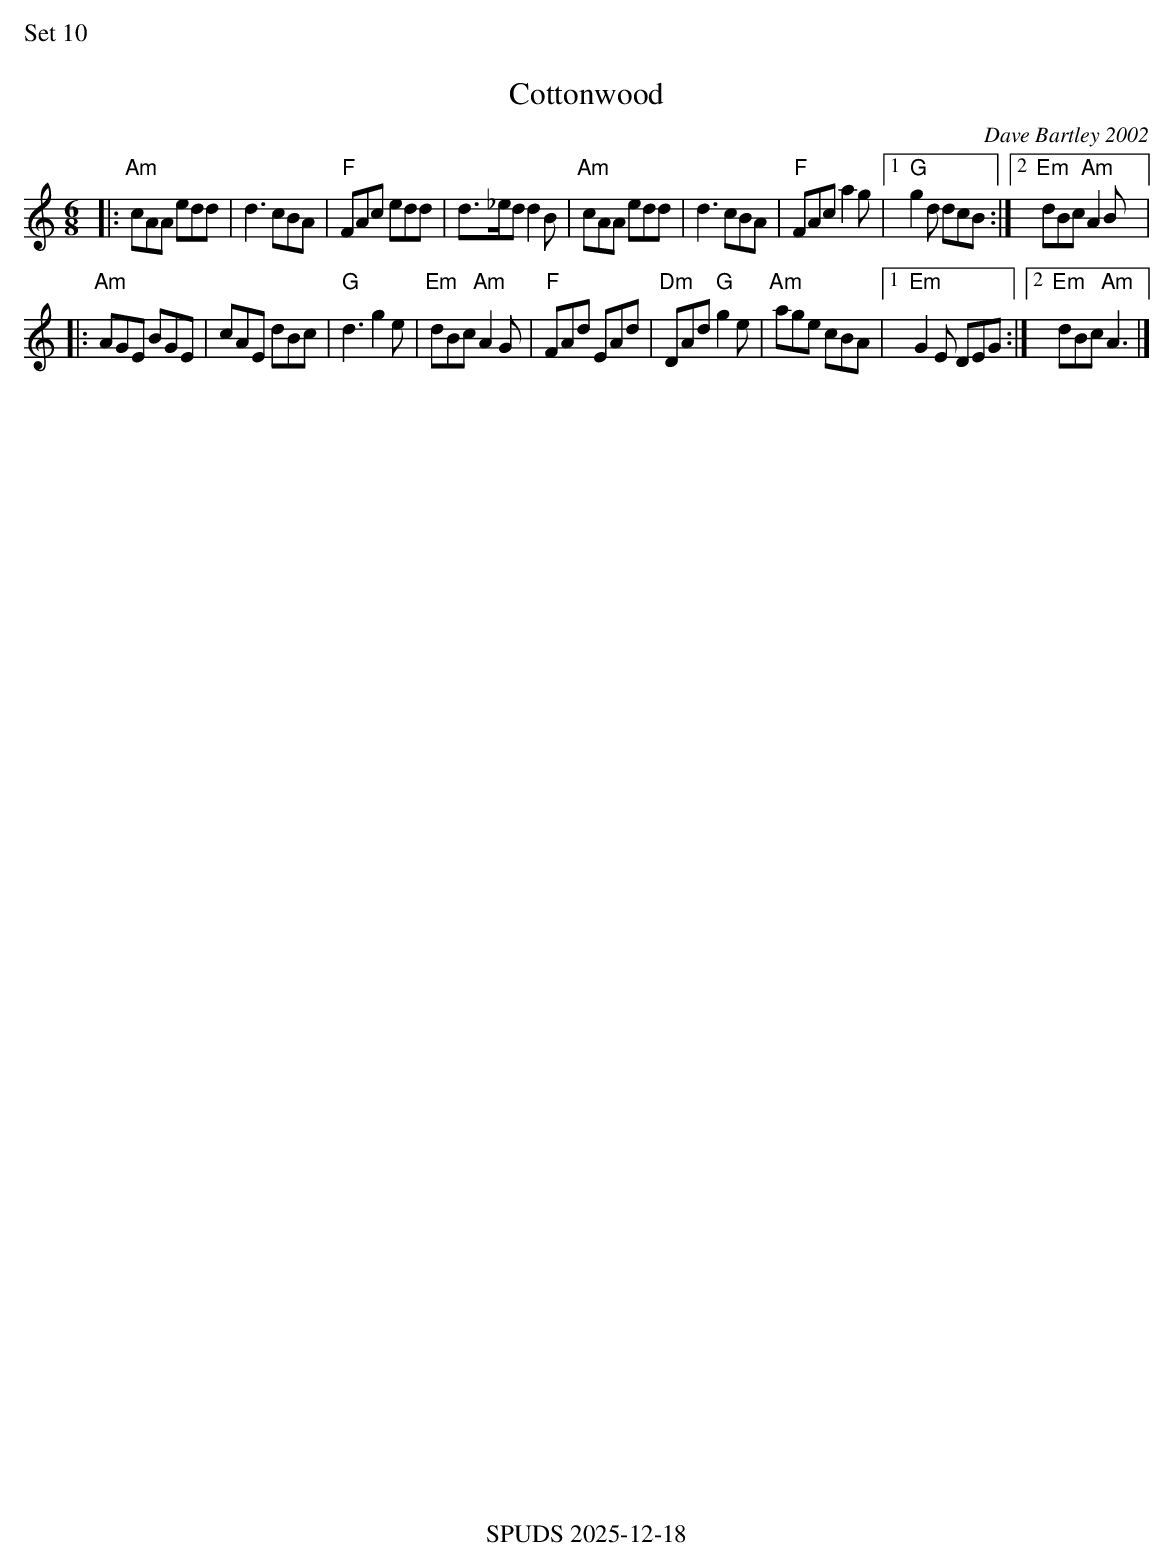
X:1
%%text Set 10
T: Cottonwood
C: Dave Bartley 2002
M:6/8
K:Am
K:Am
M:6/8
L:1/16
|:"Am"c2A2A2 e2d2d2 | d6 c2B2A2 |"F" F2A2c2 e2d2d2 | d3_ed2 d4 B2 |\
"Am" c2A2A2 e2d2d2 | d6 c2B2A2 |"F" F2A2c2 a4 g2 |1"G" g4 d2 d2c2B2 :|2"Em" d2B2c2 "Am" A4 B2 |:
"Am"A2G2E2 B2G2E2 | c2A2E2 d2B2c2 |"G" d6 g4 e2 |"Em" d2B2c2 "Am" A4 G2 |\
"F"F2A2d2 E2A2d2 |"Dm" D2A2d2 "G" g4e2 |"Am" a2g2e2 c2B2A2 |1"Em" G4 E2 D2E2G2 :|2"Em" d2B2c2 "Am" A6 |]
